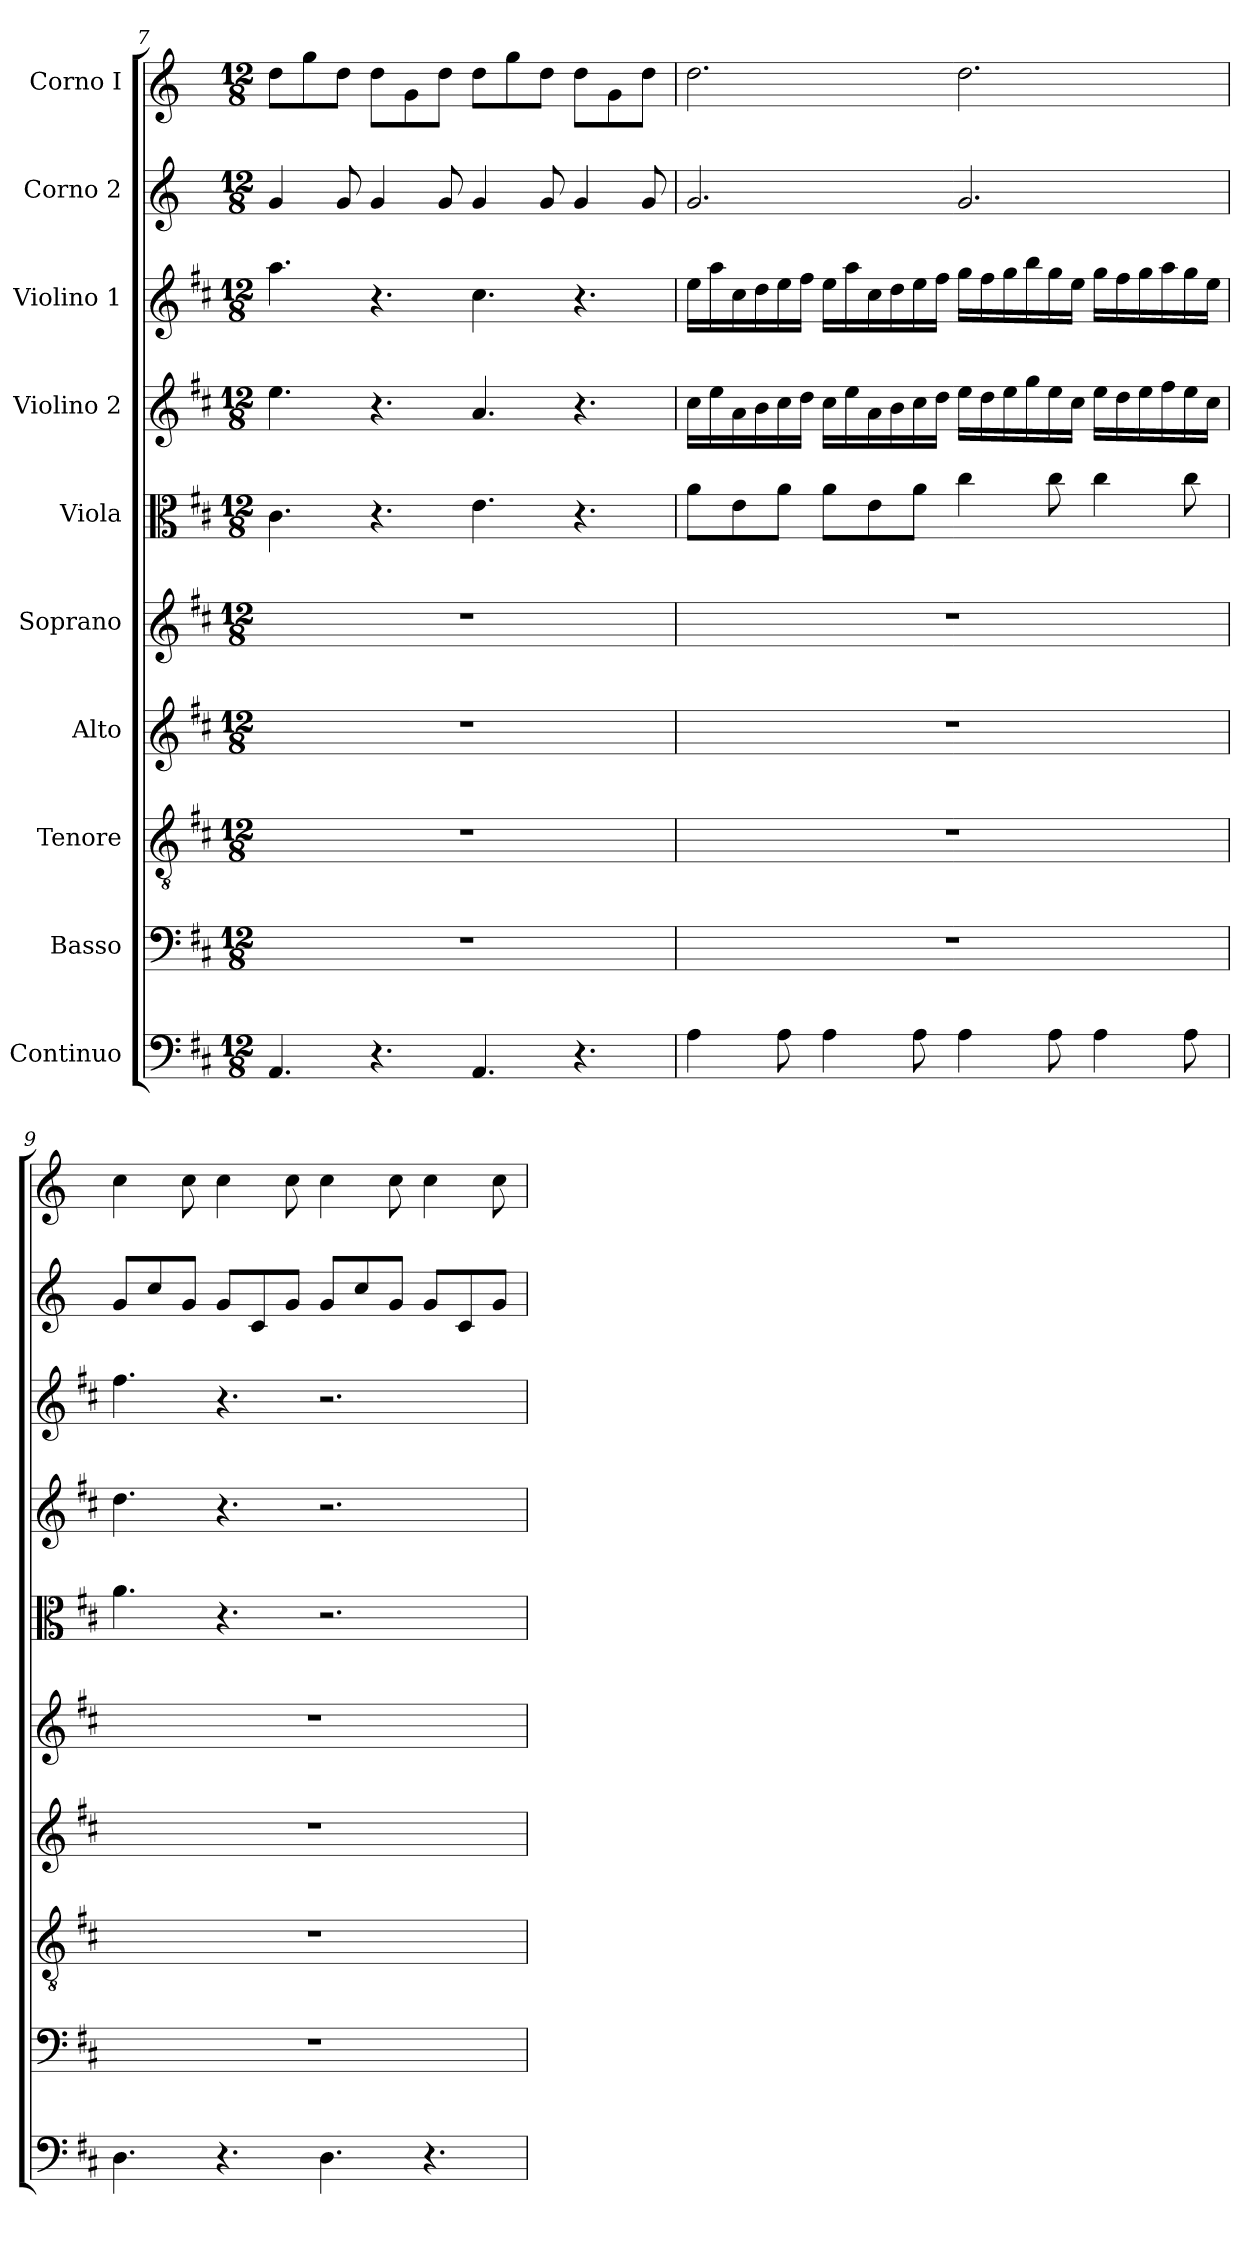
**kern	**kern	**kern	**kern	**kern	**kern	**kern	**kern	**kern	**kern
*part10	*part9	*part8	*part7	*part6	*part5	*part4	*part3	*part2	*part1
*staff10	*staff9	*staff8	*staff7	*staff6	*staff5	*staff4	*staff3	*staff2	*staff1
*I"Continuo	*I"Basso	*I"Tenore	*I"Alto	*I"Soprano	*I"Viola	*I"Violino 2	*I"Violino 1	*I"Corno 2	*I"Corno I
!!LO:PB:g=z
*clefF4	*clefF4	*clefGv2	*clefG2	*clefG2	*clefC3	*clefG2	*clefG2	*clefG2	*clefG2
*	*	*	*	*	*	*	*	*ITrd-1c-2	*ITrd-1c-2
*k[f#c#]	*k[f#c#]	*k[f#c#]	*k[f#c#]	*k[f#c#]	*k[f#c#]	*k[f#c#]	*k[f#c#]	*k[f#c#]	*k[f#c#]
*M12/8	*M12/8	*M12/8	*M12/8	*M12/8	*M12/8	*M12/8	*M12/8	*M12/8	*M12/8
=7	=7	=7	=7	=7	=7	=7	=7	=7	=7
4.AA/	1.r	1.r	1.r	1.r	4.c#\	4.ee\	4.aa\	4a/	8ee\L
.	.	.	.	.	.	.	.	.	8aa\
.	.	.	.	.	.	.	.	8a/	8ee\J
4.r	.	.	.	.	4.r	4.r	4.r	4a/	8ee\L
.	.	.	.	.	.	.	.	.	8a\
.	.	.	.	.	.	.	.	8a/	8ee\J
4.AA/	.	.	.	.	4.e\	4.a/	4.cc#\	4a/	8ee\L
.	.	.	.	.	.	.	.	.	8aa\
.	.	.	.	.	.	.	.	8a/	8ee\J
4.r	.	.	.	.	4.r	4.r	4.r	4a/	8ee\L
.	.	.	.	.	.	.	.	.	8a\
.	.	.	.	.	.	.	.	8a/	8ee\J
=8	=8	=8	=8	=8	=8	=8	=8	=8	=8
4A\	1.r	1.r	1.r	1.r	8a\L	16cc#\LL	16ee\LL	2.a/	2.ee\
.	.	.	.	.	.	16ee\	16aa\	.	.
.	.	.	.	.	8e\	16a\	16cc#\	.	.
.	.	.	.	.	.	16b\	16dd\	.	.
8A\	.	.	.	.	8a\J	16cc#\	16ee\	.	.
.	.	.	.	.	.	16dd\JJ	16ff#\JJ	.	.
4A\	.	.	.	.	8a\L	16cc#\LL	16ee\LL	.	.
.	.	.	.	.	.	16ee\	16aa\	.	.
.	.	.	.	.	8e\	16a\	16cc#\	.	.
.	.	.	.	.	.	16b\	16dd\	.	.
8A\	.	.	.	.	8a\J	16cc#\	16ee\	.	.
.	.	.	.	.	.	16dd\JJ	16ff#\JJ	.	.
4A\	.	.	.	.	4cc#\	16ee\LL	16gg\LL	2.a/	2.ee\
.	.	.	.	.	.	16dd\	16ff#\	.	.
.	.	.	.	.	.	16ee\	16gg\	.	.
.	.	.	.	.	.	16gg\	16bb\	.	.
8A\	.	.	.	.	8cc#\	16ee\	16gg\	.	.
.	.	.	.	.	.	16cc#\JJ	16ee\JJ	.	.
4A\	.	.	.	.	4cc#\	16ee\LL	16gg\LL	.	.
.	.	.	.	.	.	16dd\	16ff#\	.	.
.	.	.	.	.	.	16ee\	16gg\	.	.
.	.	.	.	.	.	16ff#\	16aa\	.	.
8A\	.	.	.	.	8cc#\	16ee\	16gg\	.	.
.	.	.	.	.	.	16cc#\JJ	16ee\JJ	.	.
!!LO:PB:g=z
=9	=9	=9	=9	=9	=9	=9	=9	=9	=9
4.D\	1.r	1.r	1.r	1.r	4.a\	4.dd\	4.ff#\	8a/L	4dd\
.	.	.	.	.	.	.	.	8dd/	.
.	.	.	.	.	.	.	.	8a/J	8dd\
4.r	.	.	.	.	4.r	4.r	4.r	8a/L	4dd\
.	.	.	.	.	.	.	.	8d/	.
.	.	.	.	.	.	.	.	8a/J	8dd\
4.D\	.	.	.	.	2.r	2.r	2.r	8a/L	4dd\
.	.	.	.	.	.	.	.	8dd/	.
.	.	.	.	.	.	.	.	8a/J	8dd\
4.r	.	.	.	.	.	.	.	8a/L	4dd\
.	.	.	.	.	.	.	.	8d/	.
.	.	.	.	.	.	.	.	8a/J	8dd\
=	=	=	=	=	=	=	=	=	=
*-	*-	*-	*-	*-	*-	*-	*-	*-	*-
